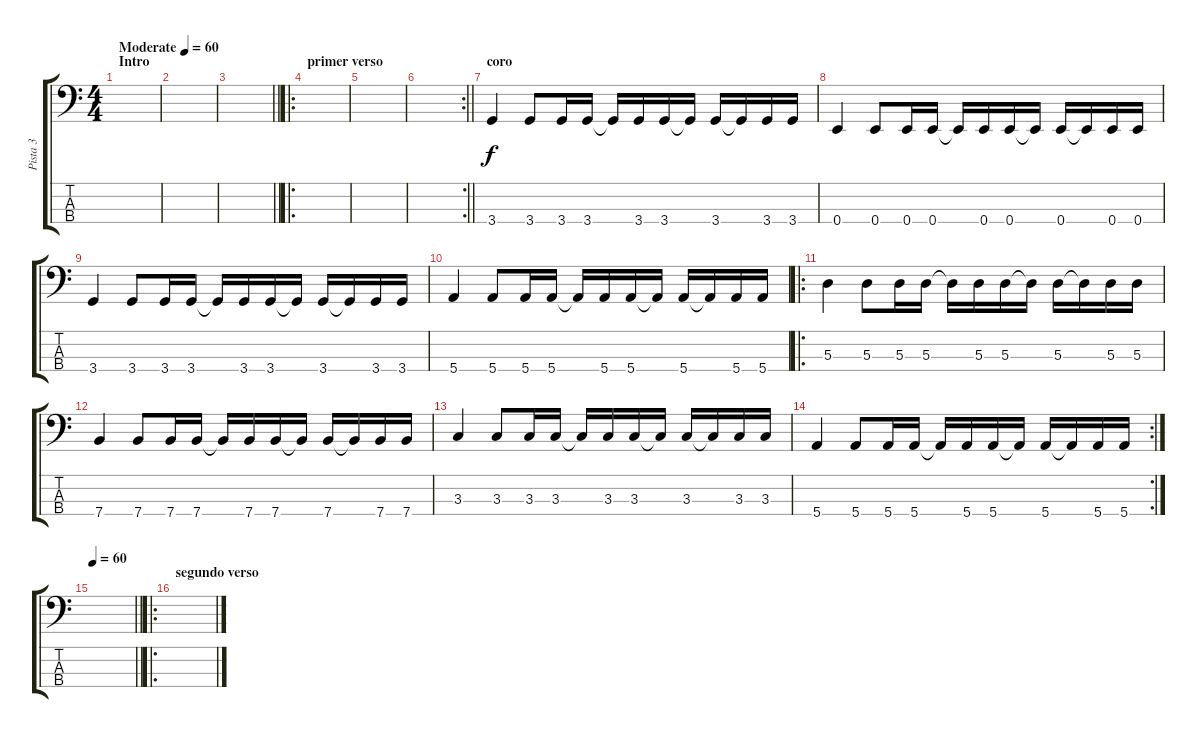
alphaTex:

\track ("Pista 3" "Pista 3") {instrument electricbassfinger}
\staff {score tabs}
\tuning (G2 D2 A1 E1) {hide}
\ts (4 4)
\section ("" "Intro")
\tempo (60 "Moderate")
\clef f4
\ks c
|
|
\barLineRight lightlight
|
\ro
\section ("" "primer verso")
|
|
\rc 2
\barLineRight lightlight
|
\section ("" "coro")
3.4.4 3.4.8 3.4.16 3.4.16 3.4{t}.16 3.4.16 3.4.16 3.4{t}.16 3.4.16 3.4{t}.16 3.4.16 3.4.16 |
0.4.4 0.4.8 0.4.16 0.4.16 0.4{t}.16 0.4.16 0.4.16 0.4{t}.16 0.4.16 0.4{t}.16 0.4.16 0.4.16 |
3.4.4 3.4.8 3.4.16 3.4.16 3.4{t}.16 3.4.16 3.4.16 3.4{t}.16 3.4.16 3.4{t}.16 3.4.16 3.4.16 |
5.4.4 5.4.8 5.4.16 5.4.16 5.4{t}.16 5.4.16 5.4.16 5.4{t}.16 5.4.16 5.4{t}.16 5.4.16 5.4.16 |
\ro
5.3.4 5.3.8 5.3.16 5.3.16 5.3{t}.16 5.3.16 5.3.16 5.3{t}.16 5.3.16 5.3{t}.16 5.3.16 5.3.16 |
7.4.4 7.4.8 7.4.16 7.4.16 7.4{t}.16 7.4.16 7.4.16 7.4{t}.16 7.4.16 7.4{t}.16 7.4.16 7.4.16 |
3.3.4 3.3.8 3.3.16 3.3.16 3.3{t}.16 3.3.16 3.3.16 3.3{t}.16 3.3.16 3.3{t}.16 3.3.16 3.3.16 |
\rc 2
5.4.4 5.4.8 5.4.16 5.4.16 5.4{t}.16 5.4.16 5.4.16 5.4{t}.16 5.4.16 5.4{t}.16 5.4.16 5.4.16 |
\tempo 60
\barLineRight lightlight
|
\ro
\section ("" "segundo verso")
